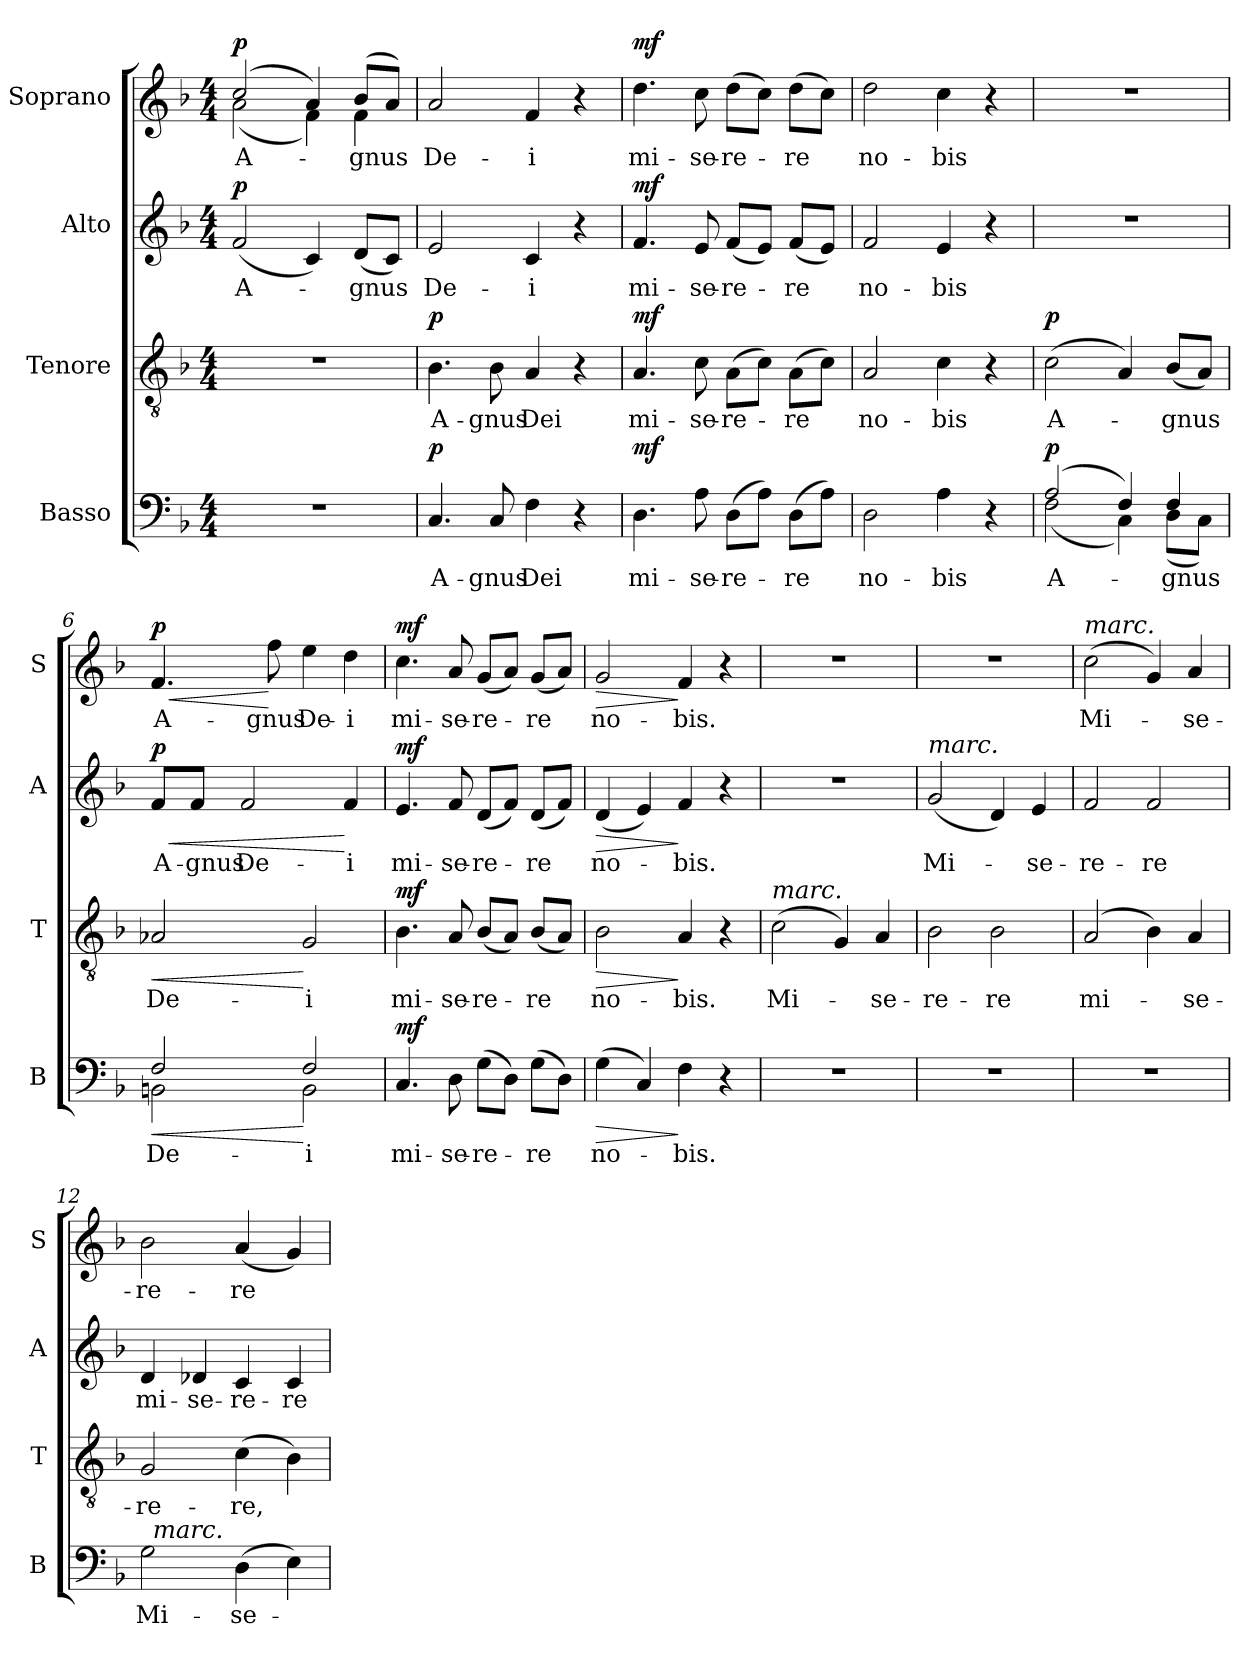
**kern	**text	**dynam	**kern	**text	**dynam	**kern	**text	**dynam	**kern	**text	**dynam
*part4	*part4	*part4	*part3	*part3	*part3	*part2	*part2	*part2	*part1	*part1	*part1
*staff4	*staff4	*staff4	*staff3	*staff3	*staff3	*staff2	*staff2	*staff2	*staff1	*staff1	*staff1
*I"Basso	*	*	*I"Tenore	*	*	*I"Alto	*	*	*I"Soprano	*	*
*I'B	*	*	*I'T	*	*	*I'A	*	*	*I'S	*	*
*clefF4	*	*	*clefGv2	*	*	*clefG2	*	*	*clefG2	*	*
*k[b-]	*	*	*k[b-]	*	*	*k[b-]	*	*	*k[b-]	*	*
*F:	*	*	*F:	*	*	*F:	*	*	*F:	*	*
*M4/4	*	*	*M4/4	*	*	*M4/4	*	*	*M4/4	*	*
*MM80	*	*	*MM80	*	*	*MM80	*	*	*MM80	*	*
=1	=1	=1	=1	=1	=1	=1	=1	=1	=1	=1	=1
!	!	!	!	!	!	!	!	!	!LO:TX:a:B:t=Andante	!	!
!	!	!	!	!	!	!	!LO:LY:b	!LO:DY:a	!	!LO:LY:b	!LO:DY:a
*	*	*	*	*	*	*	*	*	*^	*	*
1r	.	.	1r	.	.	(<2f/	A-	p	(>2cc/	(<2a\	A-	p
.	.	.	.	.	.	4c/)	.	.	4a/)	4f\)	.	.
!	!	!	!	!	!	!	!LO:LY:b	!	!	!	!LO:LY:b	!
.	.	.	.	.	.	(<8d/L	-gnus	.	(>8b-/L	4f\	-gnus	.
.	.	.	.	.	.	8c/J)	.	.	8a/J)	.	.	.
*	*	*	*	*	*	*	*	*	*v	*v	*	*
=2	=2	=2	=2	=2	=2	=2	=2	=2	=2	=2	=2
!	!LO:LY:b	!LO:DY:a	!	!LO:LY:b	!LO:DY:a	!	!LO:LY:b	!	!	!LO:LY:b	!
4.C/	A-	p	4.B-\	A-	p	2e/	De-	.	2a/	De-	.
!	!LO:LY:b	!	!	!LO:LY:b	!	!	!	!	!	!	!
8C/	-gnus	.	8B-\	-gnus	.	.	.	.	.	.	.
!	!LO:LY:b	!	!	!LO:LY:b	!	!	!LO:LY:b	!	!	!LO:LY:b	!
4F\	Dei	.	4A/	Dei	.	4c/	-i	.	4f/	-i	.
4r	.	.	4r	.	.	4r	.	.	4r	.	.
=3	=3	=3	=3	=3	=3	=3	=3	=3	=3	=3	=3
!	!LO:LY:b	!LO:DY:a	!	!LO:LY:b	!LO:DY:a	!	!LO:LY:b	!LO:DY:a	!	!LO:LY:b	!LO:DY:a
4.D\	mi-	mf	4.A/	mi-	mf	4.f/	mi-	mf	4.dd\	mi-	mf
!	!LO:LY:b	!	!	!LO:LY:b	!	!	!LO:LY:b	!	!	!LO:LY:b	!
8A\	-se-	.	8c\	-se-	.	8e/	-se-	.	8cc\	-se-	.
!	!LO:LY:b	!	!	!LO:LY:b	!	!	!LO:LY:b	!	!	!LO:LY:b	!
(>8D\L	-re-	.	(>8A\L	-re-	.	(<8f/L	-re-	.	(>8dd\L	-re-	.
8A\J)	.	.	8c\J)	.	.	8e/J)	.	.	8cc\J)	.	.
!	!LO:LY:b	!	!	!LO:LY:b	!	!	!LO:LY:b	!	!	!LO:LY:b	!
(>8D\L	-re	.	(>8A\L	-re	.	(<8f/L	-re	.	(>8dd\L	-re	.
8A\J)	.	.	8c\J)	.	.	8e/J)	.	.	8cc\J)	.	.
=4	=4	=4	=4	=4	=4	=4	=4	=4	=4	=4	=4
!	!LO:LY:b	!	!	!LO:LY:b	!	!	!LO:LY:b	!	!	!LO:LY:b	!
2D\	no-	.	2A/	no-	.	2f/	no-	.	2dd\	no-	.
!	!LO:LY:b	!	!	!LO:LY:b	!	!	!LO:LY:b	!	!	!LO:LY:b	!
4A\	-bis	.	4c\	-bis	.	4e/	-bis	.	4cc\	-bis	.
4r	.	.	4r	.	.	4r	.	.	4r	.	.
=5	=5	=5	=5	=5	=5	=5	=5	=5	=5	=5	=5
!	!LO:LY:b	!LO:DY:a	!	!LO:LY:b	!LO:DY:a	!	!	!	!	!	!
*^	*	*	*	*	*	*	*	*	*	*	*
(>2A/	(<2F\	A-	p	(>2c\	A-	p	1r	.	.	1r	.	.
4F/)	4C\)	.	.	4A/)	.	.	.	.	.	.	.	.
!	!	!LO:LY:b	!	!	!LO:LY:b	!	!	!	!	!	!	!
4F/	(<8D\L	-gnus	.	(<8B-/L	-gnus	.	.	.	.	.	.	.
.	8C\J)	.	.	8A/J)	.	.	.	.	.	.	.	.
!!LO:LB:g=z
=6	=6	=6	=6	=6	=6	=6	=6	=6	=6	=6	=6	=6
!	!	!LO:LY:b	!LO:HP:b	!	!	!	!	!	!	!	!	!
!	!	!LO:LY:b	!	!	!LO:LY:b	!LO:HP:b	!	!LO:LY:b	!LO:HP:b	!	!LO:LY:b	!LO:HP:b
!	!	!	!	!	!	!	!	!	!LO:DY:n=1:a	!	!	!LO:DY:n=1:a
2F/	2BBn\	De-	<	2A-X/	De-	<	8f/L	A-	< p	4.f/	A-	< p
!	!	!	!	!	!	!	!	!LO:LY:b	!	!	!	!
.	.	.	.	.	.	.	8f/J	-gnus	.	.	.	.
!	!	!	!	!	!	!	!	!LO:LY:b	!	!	!	!
.	.	.	.	.	.	.	2f/	De-	.	.	.	.
!	!	!	!	!	!	!	!	!	!	!	!LO:LY:b	!
.	.	.	.	.	.	.	.	.	.	8ff\	-gnus	[
!	!	!LO:LY:b	!	!	!	!	!	!	!	!	!	!
!	!	!LO:LY:b	!	!	!LO:LY:b	!	!	!	!	!	!LO:LY:b	!
2F/	2BB\	-i	[	2G/	-i	[	.	.	.	4ee\	De-	.
!	!	!	!	!	!	!	!	!LO:LY:b	!	!	!LO:LY:b	!
.	.	.	.	.	.	.	4f/	-i	[	4dd\	-i	.
*v	*v	*	*	*	*	*	*	*	*	*	*	*
=7	=7	=7	=7	=7	=7	=7	=7	=7	=7	=7	=7
!	!LO:LY:b	!LO:DY:a	!	!LO:LY:b	!LO:DY:a	!	!LO:LY:b	!LO:DY:a	!	!LO:LY:b	!LO:DY:a
4.C/	mi-	mf	4.B-\	mi-	mf	4.e/	mi-	mf	4.cc\	mi-	mf
!	!LO:LY:b	!	!	!LO:LY:b	!	!	!LO:LY:b	!	!	!LO:LY:b	!
8D\	-se-	.	8A/	-se-	.	8f/	-se-	.	8a/	-se-	.
!	!LO:LY:b	!	!	!LO:LY:b	!	!	!LO:LY:b	!	!	!LO:LY:b	!
(>8G\L	-re-	.	(<8B-/L	-re-	.	(<8d/L	-re-	.	(<8g/L	-re-	.
8D\J)	.	.	8A/J)	.	.	8f/J)	.	.	8a/J)	.	.
!	!LO:LY:b	!	!	!LO:LY:b	!	!	!LO:LY:b	!	!	!LO:LY:b	!
(>8G\L	-re	.	(<8B-/L	-re	.	(<8d/L	-re	.	(<8g/L	-re	.
8D\J)	.	.	8A/J)	.	.	8f/J)	.	.	8a/J)	.	.
=8	=8	=8	=8	=8	=8	=8	=8	=8	=8	=8	=8
!	!LO:LY:b	!LO:HP:b	!	!LO:LY:b	!LO:HP:b	!	!LO:LY:b	!LO:HP:b	!	!LO:LY:b	!LO:HP:b
(>4G\	no-	>	2B-\	no-	>	(<4d/	no-	>	2g/	no-	>
4C/)	.	.	.	.	.	4e/)	.	.	.	.	.
!	!LO:LY:b	!	!	!LO:LY:b	!	!	!LO:LY:b	!	!	!LO:LY:b	!
4F\	-bis.	]	4A/	-bis.	]	4f/	-bis.	]	4f/	-bis.	]
4r	.	.	4r	.	.	4r	.	.	4r	.	.
=9	=9	=9	=9	=9	=9	=9	=9	=9	=9	=9	=9
!	!	!	!LO:TX:a:i:t=marc.	!	!	!	!	!	!	!	!
!	!	!	!	!LO:LY:b	!	!	!	!	!	!	!
1r	.	.	(>2c\	Mi-	.	1r	.	.	1r	.	.
.	.	.	4G/)	.	.	.	.	.	.	.	.
!	!	!	!	!LO:LY:b	!	!	!	!	!	!	!
.	.	.	4A/	-se-	.	.	.	.	.	.	.
=10	=10	=10	=10	=10	=10	=10	=10	=10	=10	=10	=10
!	!	!	!	!	!	!LO:TX:a:i:t=marc.	!	!	!	!	!
!	!	!	!	!LO:LY:b	!	!	!LO:LY:b	!	!	!	!
1r	.	.	2B-\	-re-	.	(<2g/	Mi-	.	1r	.	.
!	!	!	!	!LO:LY:b	!	!	!	!	!	!	!
.	.	.	2B-\	-re	.	4d/)	.	.	.	.	.
!	!	!	!	!	!	!	!LO:LY:b	!	!	!	!
.	.	.	.	.	.	4e/	-se-	.	.	.	.
!!LO:PB:g=z
=11	=11	=11	=11	=11	=11	=11	=11	=11	=11	=11	=11
!	!	!	!	!	!	!	!	!	!LO:TX:a:i:t=marc.	!	!
!	!	!	!	!LO:LY:b	!	!	!LO:LY:b	!	!	!LO:LY:b	!
1r	.	.	(>2A/	mi-	.	2f/	-re-	.	(>2cc\	Mi-	.
!	!	!	!	!	!	!	!LO:LY:b	!	!	!	!
.	.	.	4B-\)	.	.	2f/	-re	.	4g/)	.	.
!	!	!	!	!LO:LY:b	!	!	!	!	!	!LO:LY:b	!
.	.	.	4A/	-se-	.	.	.	.	4a/	-se-	.
=12	=12	=12	=12	=12	=12	=12	=12	=12	=12	=12	=12
!	!LO:LY:b	!	!	!LO:LY:b	!	!	!LO:LY:b	!	!	!LO:LY:b	!
*^	*	*	*	*	*	*	*	*	*	*	*
2G\	32ryy	Mi-	.	2G/	-re-	.	4d/	mi-	.	2b-\	-re-	.
!	!LO:TX:a:i:t=marc.	!	!	!	!	!	!	!	!	!	!	!
.	2ryy	.	.	.	.	.	.	.	.	.	.	.
!	!	!	!	!	!	!	!	!LO:LY:b	!	!	!	!
.	.	.	.	.	.	.	4d-X/	-se-	.	.	.	.
!	!	!LO:LY:b	!	!	!LO:LY:b	!	!	!LO:LY:b	!	!	!LO:LY:b	!
(>4D\	.	-se-	.	(>4c\	-re,	.	4c/	-re-	.	(<4a/	-re	.
.	4...ryy	.	.	.	.	.	.	.	.	.	.	.
!	!	!	!	!	!	!	!	!LO:LY:b	!	!	!	!
4E\)	.	.	.	4B-\)	.	.	4c/	-re	.	4g/)	.	.
*v	*v	*	*	*	*	*	*	*	*	*	*	*
=	=	=	=	=	=	=	=	=	=	=	=
*-	*-	*-	*-	*-	*-	*-	*-	*-	*-	*-	*-
